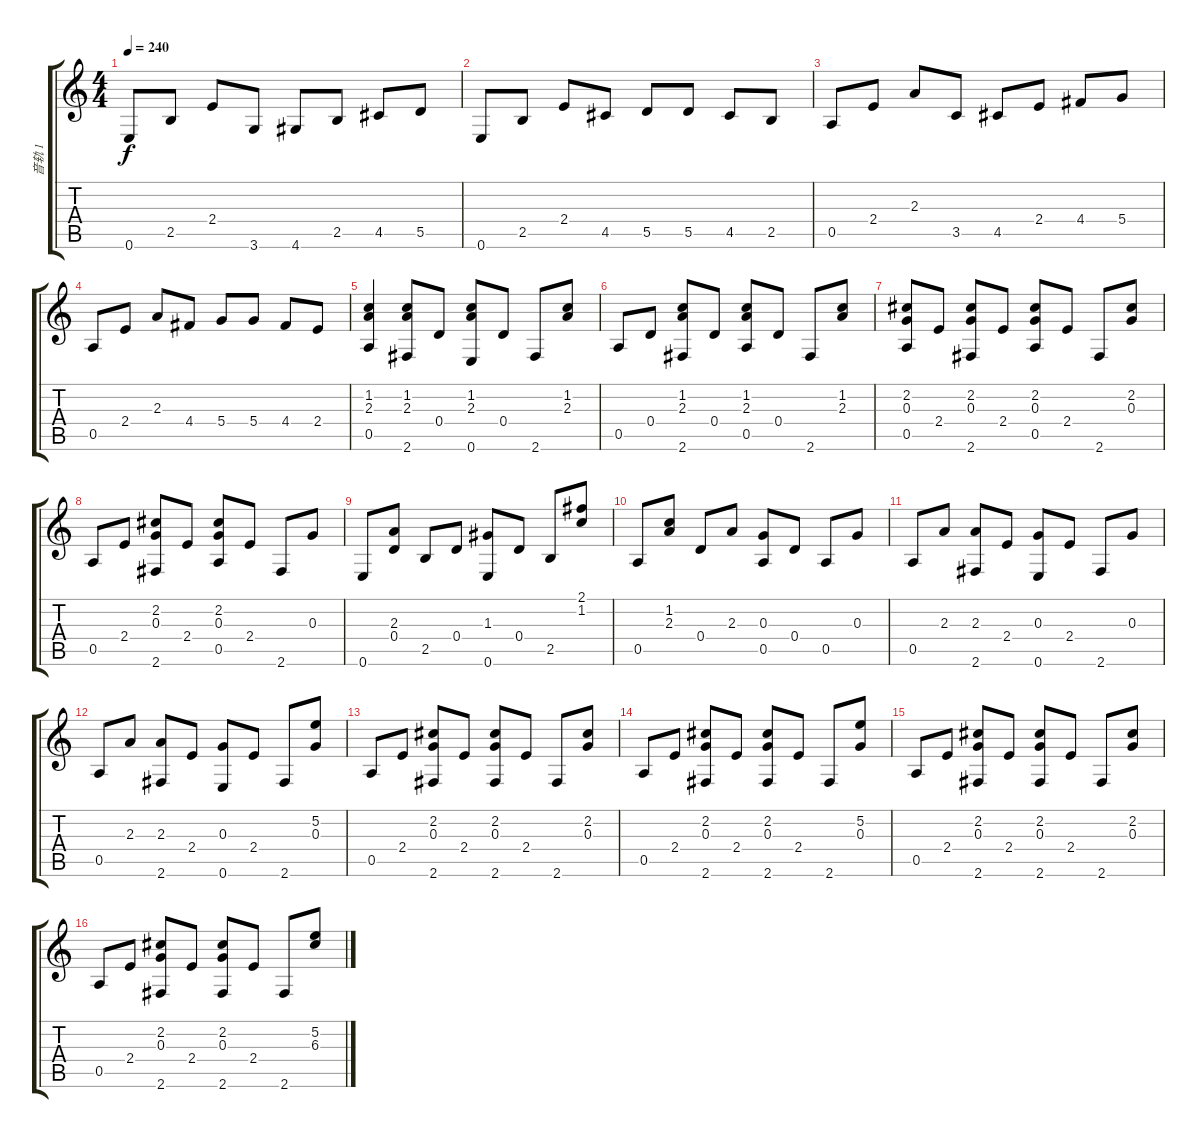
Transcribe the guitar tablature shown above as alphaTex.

\track ("音轨 1" "音轨 1") {instrument acousticguitarsteel}
\staff {score tabs}
\tuning (E4 B3 G3 D3 A2 E2) {hide}
\ts (4 4)
\tempo 240
\clef g2
\ks c
0.6.8{dy f} 2.5.8 2.4.8 3.6.8 4.6.8 2.5.8 4.5.8 5.5.8 |
0.6.8 2.5.8 2.4.8 4.5.8 5.5.8 5.5.8 4.5.8 2.5.8 |
0.5.8 2.4.8 2.3.8 3.5.8 4.5.8 2.4.8 4.4.8 5.4.8 |
0.5.8 2.4.8 2.3.8 4.4.8 5.4.8 5.4.8 4.4.8 2.4.8 |
(1.2 2.3 0.5).4 (1.2 2.3 2.6).8 0.4.8 (1.2 2.3 0.6).8 0.4.8 2.6.8 (1.2 2.3).8 |
0.5.8 0.4.8 (1.2 2.3 2.6).8 0.4.8 (1.2 2.3 0.5).8 0.4.8 2.6.8 (1.2 2.3).8 |
(2.2 0.3 0.5).8 2.4.8 (2.2 0.3 2.6).8 2.4.8 (2.2 0.3 0.5).8 2.4.8 2.6.8 (2.2 0.3).8 |
0.5.8 2.4.8 (2.2 0.3 2.6).8 2.4.8 (2.2 0.3 0.5).8 2.4.8 2.6.8 0.3.8 |
0.6.8 (2.3 0.4).8 2.5.8 0.4.8 (1.3 0.6).8 0.4.8 2.5.8 (2.1 1.2).8 |
0.5.8 (1.2 2.3).8 0.4.8 2.3.8 (0.3 0.5).8 0.4.8 0.5.8 0.3.8 |
0.5.8 2.3.8 (2.3 2.6).8 2.4.8 (0.3 0.6).8 2.4.8 2.6.8 0.3.8 |
0.5.8 2.3.8 (2.3 2.6).8 2.4.8 (0.3 0.6).8 2.4.8 2.6.8 (5.2 0.3).8 |
0.5.8 2.4.8 (2.2 0.3 2.6).8 2.4.8 (2.2 0.3 2.6).8 2.4.8 2.6.8 (2.2 0.3).8 |
0.5.8 2.4.8 (2.2 0.3 2.6).8 2.4.8 (2.2 0.3 2.6).8 2.4.8 2.6.8 (5.2 0.3).8 |
0.5.8 2.4.8 (2.2 0.3 2.6).8 2.4.8 (2.2 0.3 2.6).8 2.4.8 2.6.8 (2.2 0.3).8 |
0.5.8 2.4.8 (2.2 0.3 2.6).8 2.4.8 (2.2 0.3 2.6).8 2.4.8 2.6.8 (5.2 6.3).8
